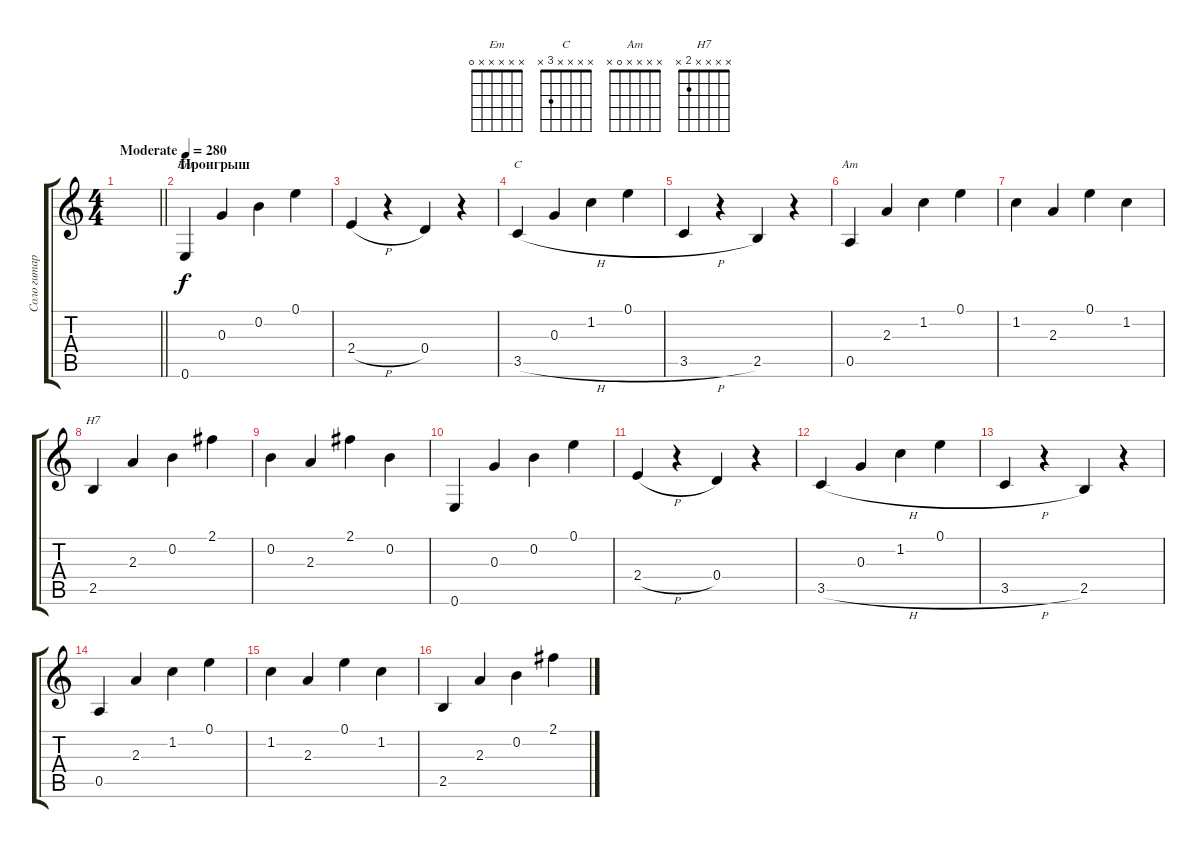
\track ("Соло гитара" "Соло гитар") {instrument electricguitarjazz}
\staff {score tabs}
\tuning (E4 B3 G3 D3 A2 E2) {hide}
\chord ("Em" x x x x x 0)
\chord ("C" x x x x 3 x)
\chord ("Am" x x x x 0 x)
\chord ("H7" x x x x 2 x)
\ts (4 4)
\tempo (280 "Moderate")
\clef g2
\barLineRight lightlight
\ks c
|
\section ("" "Проигрыш")
0.6.4{ch "Em"} 0.3.4 0.2.4 0.1.4 |
2.4{h}.4 r.4 0.4.4 r.4 |
3.5{h}.4{ch "C"} 0.3.4 1.2.4 0.1.4 |
3.5{h}.4 r.4 2.5.4 r.4 |
0.5.4{ch "Am"} 2.3.4 1.2.4 0.1.4 |
1.2.4 2.3.4 0.1.4 1.2.4 |
2.5.4{ch "H7"} 2.3.4 0.2.4 2.1.4 |
0.2.4 2.3.4 2.1.4 0.2.4 |
0.6.4 0.3.4 0.2.4 0.1.4 |
2.4{h}.4 r.4 0.4.4 r.4 |
3.5{h}.4 0.3.4 1.2.4 0.1.4 |
3.5{h}.4 r.4 2.5.4 r.4 |
0.5.4 2.3.4 1.2.4 0.1.4 |
1.2.4 2.3.4 0.1.4 1.2.4 |
2.5.4 2.3.4 0.2.4 2.1.4
